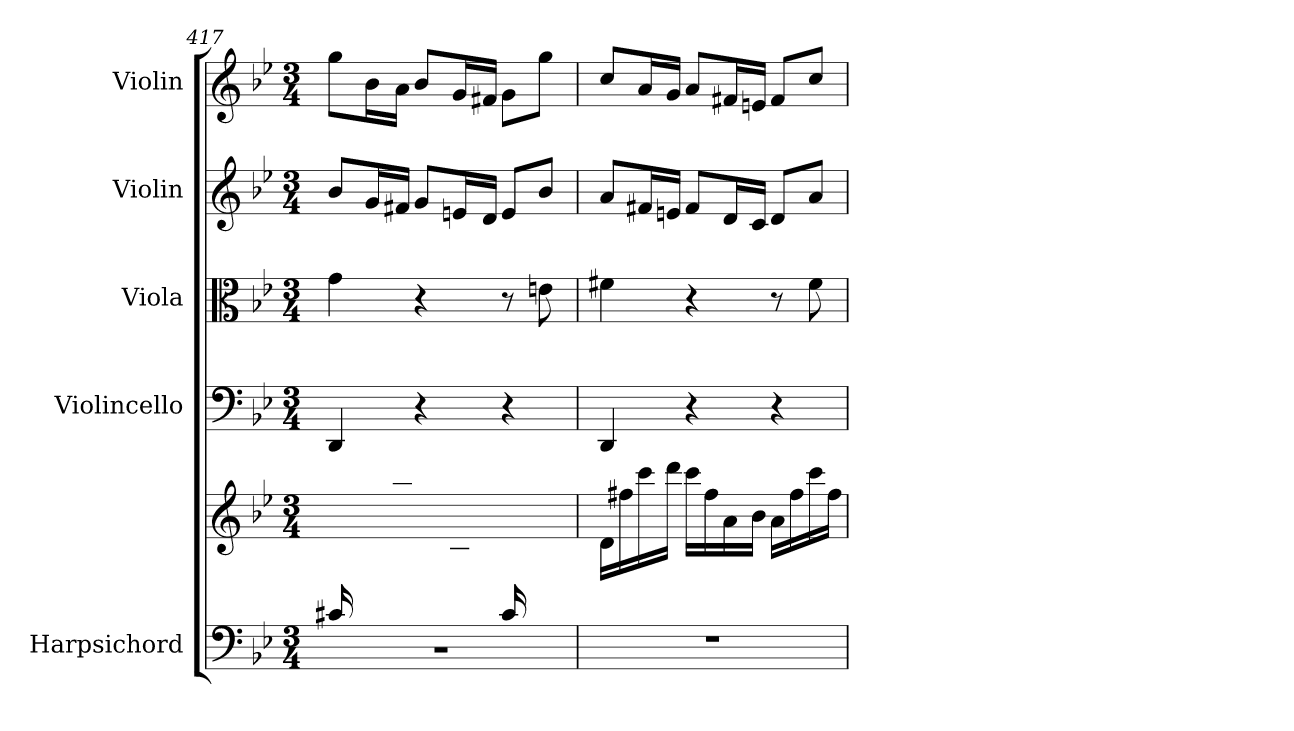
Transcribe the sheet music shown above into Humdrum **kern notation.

**kern	**kern	**kern	**kern	**kern	**kern
*part5	*part5	*part4	*part3	*part2	*part1
*staff6	*staff5	*staff4	*staff3	*staff2	*staff1
*I"Harpsichord	*	*I"Violincello	*I"Viola	*I"Violin	*I"Violin
*I'Hpschd	*	*I'Vc	*I'Vla	*I'Vln	*I'Vln
*clefF4	*clefG2	*clefF4	*clefC3	*clefG2	*clefG2
*k[b-e-]	*k[b-e-]	*k[b-e-]	*k[b-e-]	*k[b-e-]	*k[b-e-]
*M3/4	*M3/4	*M3/4	*M3/4	*M3/4	*M3/4
=417	=417	=417	=417	=417	=417
*^	*	*	*	*	*
16c#X/LL	2.r	16ryy	4DD/	4g\	8b-/L	8gg\L
4..ryy	.	16b-\	.	.	.	.
.	.	16gg\	.	.	16g/L	16b-\L
.	.	16aa\JJ	.	.	16f#X/JJ	16a\JJ
.	.	16gg/LL	4r	4r	8g/L	8b-/L
.	.	16b-/	.	.	.	.
.	.	16c#/	.	.	16en/L	16g/L
.	.	16d/JJ	.	.	16d/JJ	16f#X/JJ
16c#/LL	.	16ryy	4r	8r	8e/L	8g\L
8.ryy	.	16b-\	.	.	.	.
.	.	16gg\	.	8en\	8b-/J	8gg\J
.	.	16b-\JJ	.	.	.	.
*v	*v	*	*	*	*	*
!!LO:LB:g=z
=418	=418	=418	=418	=418	=418
2.r	16d\LL	4DD/	4f#X\	8a/L	8cc/L
.	16ff#X\	.	.	.	.
.	16ccc\	.	.	16f#X/L	16a/L
.	16ddd\JJ	.	.	16en/JJ	16g/JJ
.	16ccc\LL	4r	4r	8f#/L	8a/L
.	16ff#\	.	.	.	.
.	16a\	.	.	16d/L	16f#X/L
.	16b-\JJ	.	.	16c/JJ	16en/JJ
.	16a\LL	4r	8r	8d/L	8f#/L
.	16ff#\	.	.	.	.
.	16ccc\	.	8f#\	8a/J	8cc/J
.	16ff#\JJ	.	.	.	.
=	=	=	=	=	=
*-	*-	*-	*-	*-	*-
